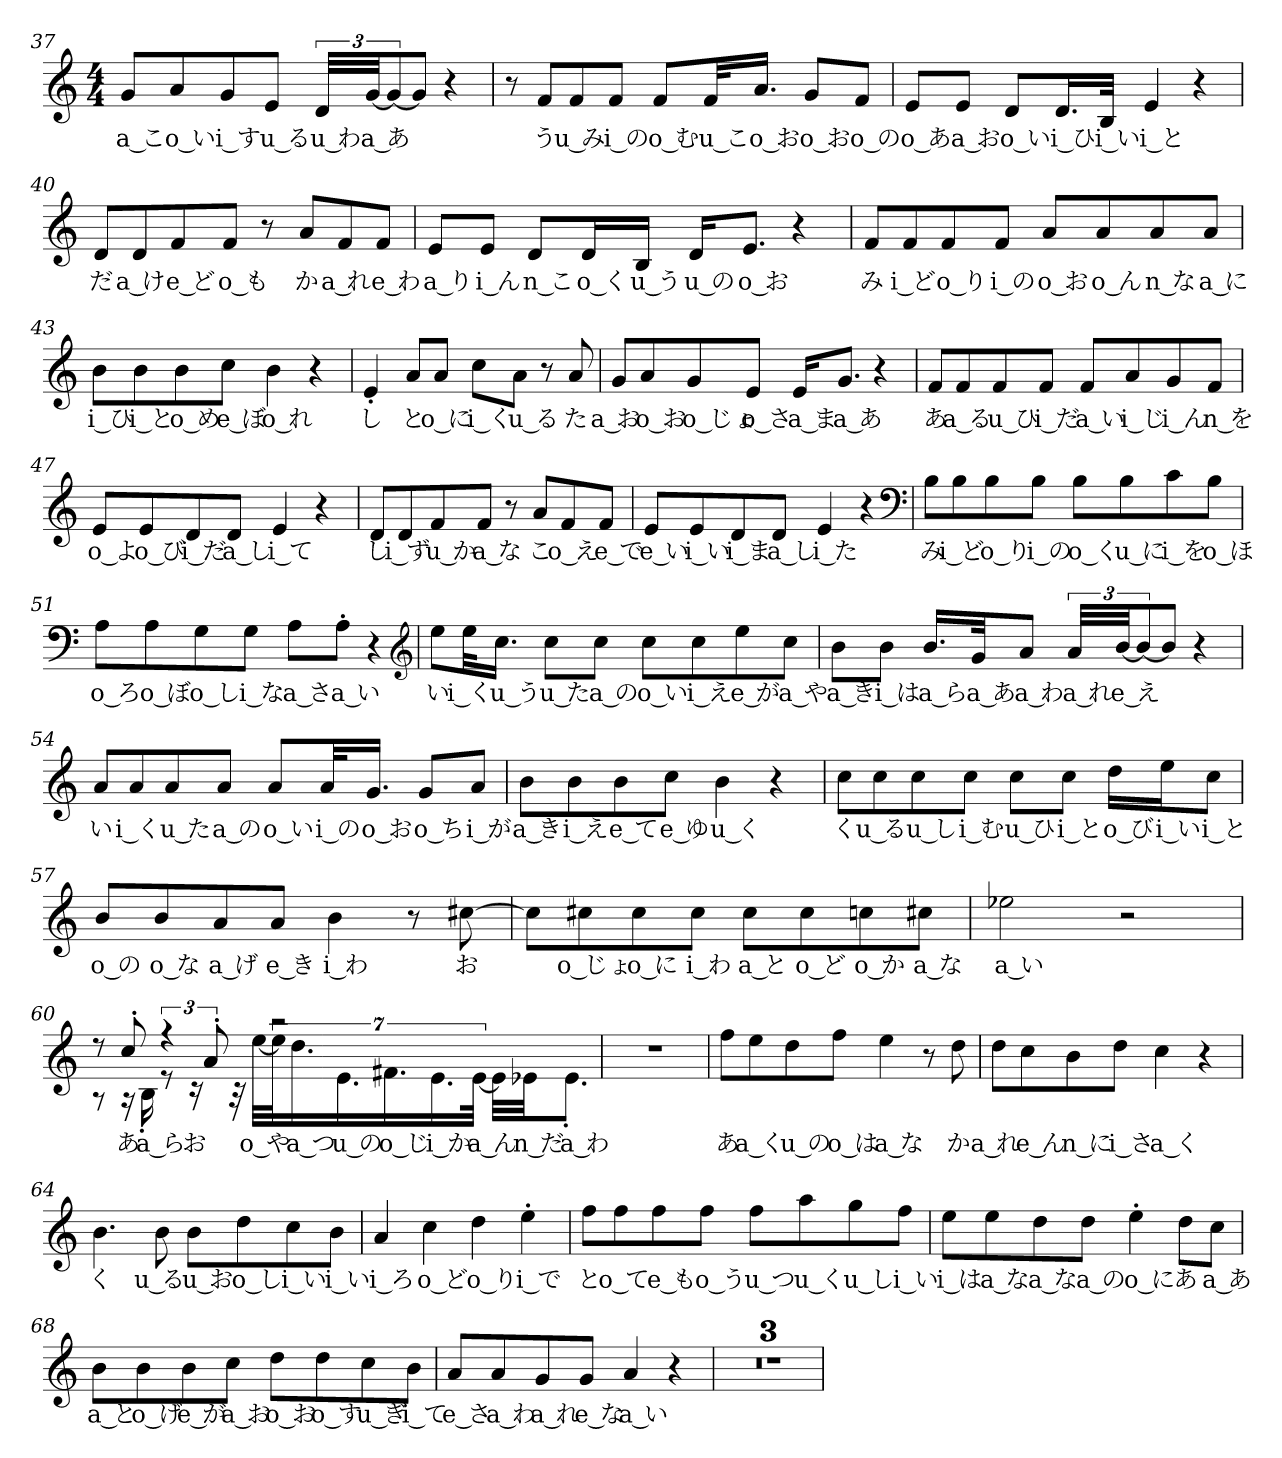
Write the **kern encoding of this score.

**kern	**text
*part1	*part1
*staff1	*staff1
*clefG2	*
*k[]	*
*M4/4	*
=37	=37
8gL	a こ
8a	o い
8g	i す
8eJ	u る
48dLLL	u わ
[48gJJ	a あ
12g_	.
8gJ]	.
4r	.
=38	=38
8r	.
8fL	- う
8f	u み
8fJ	i の
8fL	o む
32fKL	u こ
16.aJJ	o お
8gL	o お
8fJ	o の
=39	=39
8eL	o あ
8eJ	a お
8dL	o い
16.dL	i ひ
32BJJk	i い
4e	i と
4r	.
=40	=40
8dL	- だ
8d	a け
8f	e ど
8fJ	o も
8r	.
8aL	- か
8f	a れ
8fJ	e わ
=41	=41
8eL	a り
8eJ	i ん
8dL	n こ
16dL	o く
16BJJ	u う
16dKL	u の
8.eJ	o お
4r	.
=42	=42
8fL	- み
8f	i ど
8f	o り
8fJ	i の
8aL	o お
8a	o ん
8a	n な
8aJ	a に
=43	=43
8bL	i ひ
8b	i と
8b	o め
8ccJ	e ぼ
4b	o れ
4r	.
=44	=44
4e'	- し
8aL	- と
8aJ	o に
8ccL	i く
8aJ	u る
8r	.
8a	- た
=45	=45
8gL	a お
8a	o お
8g	o じょ
8eJ	o さ
16eKL	a ま
8.gJ	a あ
4r	.
=46	=46
8fL	- あ
8f	a る
8f	u ひ
8fJ	i だ
8fL	a い
8a	i じ
8g	i ん
8fJ	n を
=47	=47
8eL	o よ
8e	o び
8d	i だ
8dJ	a し
4e	i て
4r	.
=48	=48
8dL	- し
8d	i ず
8f	u か
8fJ	a な
8r	.
8aL	- こ
8f	o え
8fJ	e で
=49	=49
8eL	e い
8e	i い
8d	i ま
8dJ	a し
4e	i た
4r	.
*clefF4	*
=50	=50
8BL	- み
8B	i ど
8B	o り
8BJ	i の
8BL	o く
8B	u に
8c	i を
8BJ	o ほ
=51	=51
8AL	o ろ
8A	o ぼ
8G	o し
8GJ	i な
8AL	a さ
8A'J	a い
4r	.
*clefG2	*
=52	=52
8eeL	- い
32eeKL	i く
16.ccJJ	u う
8ccL	u た
8ccJ	a の
8ccL	o い
8cc	i え
8ee	e が
8ccJ	a や
=53	=53
8bL	a き
8bJ	i は
16.bLL	a ら
32gJK	a あ
8aJ	a わ
48aLLL	a れ
[48bJJ	e え
12b_	.
8bJ]	.
4r	.
=54	=54
8aL	- い
8a	i く
8a	u た
8aJ	a の
8aL	o い
32aKL	i の
16.gJJ	o お
8gL	o ち
8aJ	i が
=55	=55
8bL	a き
8b	i え
8b	e て
8ccJ	e ゆ
4b	u く
4r	.
=56	=56
8ccL	- く
8cc	u る
8cc	u し
8ccJ	i む
8ccL	u ひ
8ccJ	i と
16ddLL	o び
16eeJ	i い
8ccJ	i と
=57	=57
8bL	o の
8b	o な
8a	a げ
8aJ	e き
4b	i わ
8r	.
[8cc#X	- お
=58	=58
8cc#L]	.
8cc#X	o じょ
8cc#	o に
8cc#J	i わ
8cc#L	a と
8cc#	o ど
8ccn	o か
8cc#XJ	a な
=59	=59
2ee-X	a い
2r	.
=60	=60
*^	*
8r	8r	.
8cc'	16r	- あ
.	16B'	a ら
6r	8r	.
.	16r	.
12a'	.	- お
.	32r	.
.	[32eeLLL	o や
2r	56eeJ]	.
.	28.dd	a つ
.	28.e	u の
.	28.f#X	o じ
.	28.e	i か
.	[56eJJk	a ん
.	32eLLL]	.
.	32e-XJJ	n だ
.	8.e-'J	a わ
*v	*v	*
=61	=61
1r	.
=62	=62
8ffL	- あ
8ee	a く
8dd	u の
8ffJ	o は
4ee	a な
8r	.
8dd	- か
=63	=63
8ddL	a れ
8cc	e ん
8b	n に
8ddJ	i さ
4cc	a く
4r	.
=64	=64
4.b	- く
8b	u る
8bL	u お
8dd	o し
8cc	i い
8bJ	i い
=65	=65
4a	i ろ
4cc	o ど
4dd	o り
4ee'	i で
=66	=66
8ffL	- と
8ff	o て
8ff	e も
8ffJ	o う
8ffL	u つ
8aa	u く
8gg	u し
8ffJ	i い
=67	=67
8eeL	i は
8ee	a な
8dd	a な
8ddJ	a の
4ee'	o に
8ddL	- あ
8ccJ	a あ
=68	=68
8bL	a と
8b	o げ
8b	e が
8ccJ	a お
8ddL	o お
8dd	o す
8cc	u ぎ
8bJ	i て
=69	=69
8aL	e さ
8a	a わ
8g	a れ
8gJ	e な
4a	a い
4r	.
=70	=70
1r	.
=71	=71
1r	.
=72	=72
1r	.
=	=
*-	*-
